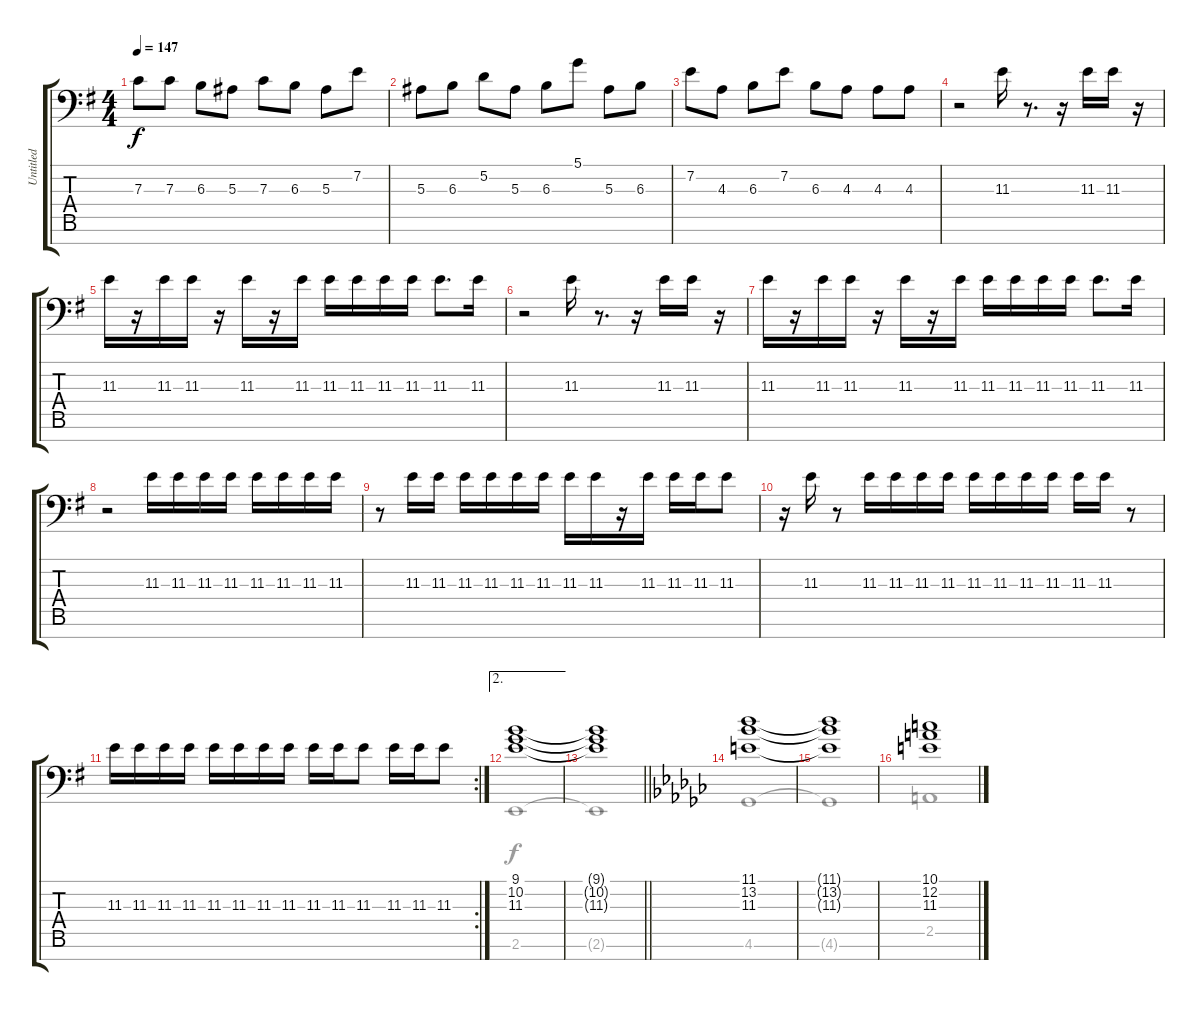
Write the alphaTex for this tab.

\track ("Untitled" "Untitled") {instrument lead2sawtooth}
\staff {score tabs}
\tuning (D4 A3 F3 C3 G2 D2 A1) {hide}
\voice
\ts (4 4)
\tempo 147
\clef f4
\ks g
7.3.8{dy f} 7.3.8 6.3.8 5.3.8 7.3.8 6.3.8 5.3.8 7.2.8 |
5.3.8 6.3.8 5.2.8 5.3.8 6.3.8 5.1.8 5.3.8 6.3.8 |
7.2.8 4.3.8 6.3.8 7.2.8 6.3.8 4.3.8 4.3.8 4.3.8 |
r.2 11.3.16 r.8{d} r.16 11.3.16 11.3.16 r.16 |
11.3.16 r.16 11.3.16 11.3.16 r.16 11.3.16 r.16 11.3.16 11.3.16 11.3.16 11.3.16 11.3.16 11.3.8{d} 11.3.16 |
r.2 11.3.16 r.8{d} r.16 11.3.16 11.3.16 r.16 |
11.3.16 r.16 11.3.16 11.3.16 r.16 11.3.16 r.16 11.3.16 11.3.16 11.3.16 11.3.16 11.3.16 11.3.8{d} 11.3.16 |
r.2 11.3.16 11.3.16 11.3.16 11.3.16 11.3.16 11.3.16 11.3.16 11.3.16 |
r.8 11.3.16 11.3.16 11.3.16 11.3.16 11.3.16 11.3.16 11.3.16 11.3.16 r.16 11.3.16 11.3.16 11.3.16 11.3.8 |
r.16 11.3.16 r.8 11.3.16 11.3.16 11.3.16 11.3.16 11.3.16 11.3.16 11.3.16 11.3.16 11.3.16 11.3.16 r.8 |
\rc 2
11.3.16 11.3.16 11.3.16 11.3.16 11.3.16 11.3.16 11.3.16 11.3.16 11.3.16 11.3.16 11.3.8 11.3.16 11.3.16 11.3.8 |
\ae 2
(9.1 10.2 11.3).1 |
\barLineRight lightlight
(9.1{t} 10.2{t} 11.3{t}).1 |
\section ("" " ")
\ks gb
(11.1 13.2 11.3).1 |
(11.1{t} 13.2{t} 11.3{t}).1 |
(10.1 12.2 11.3).1
\voice
\clef f4
\ottava regular
\simile none
\ks g
|
|
|
|
|
|
|
|
|
|
|
2.6.1 |
\barLineRight lightlight
2.6{t}.1 |
\ks gb
4.6.1 |
4.6{t}.1 |
2.5.1
